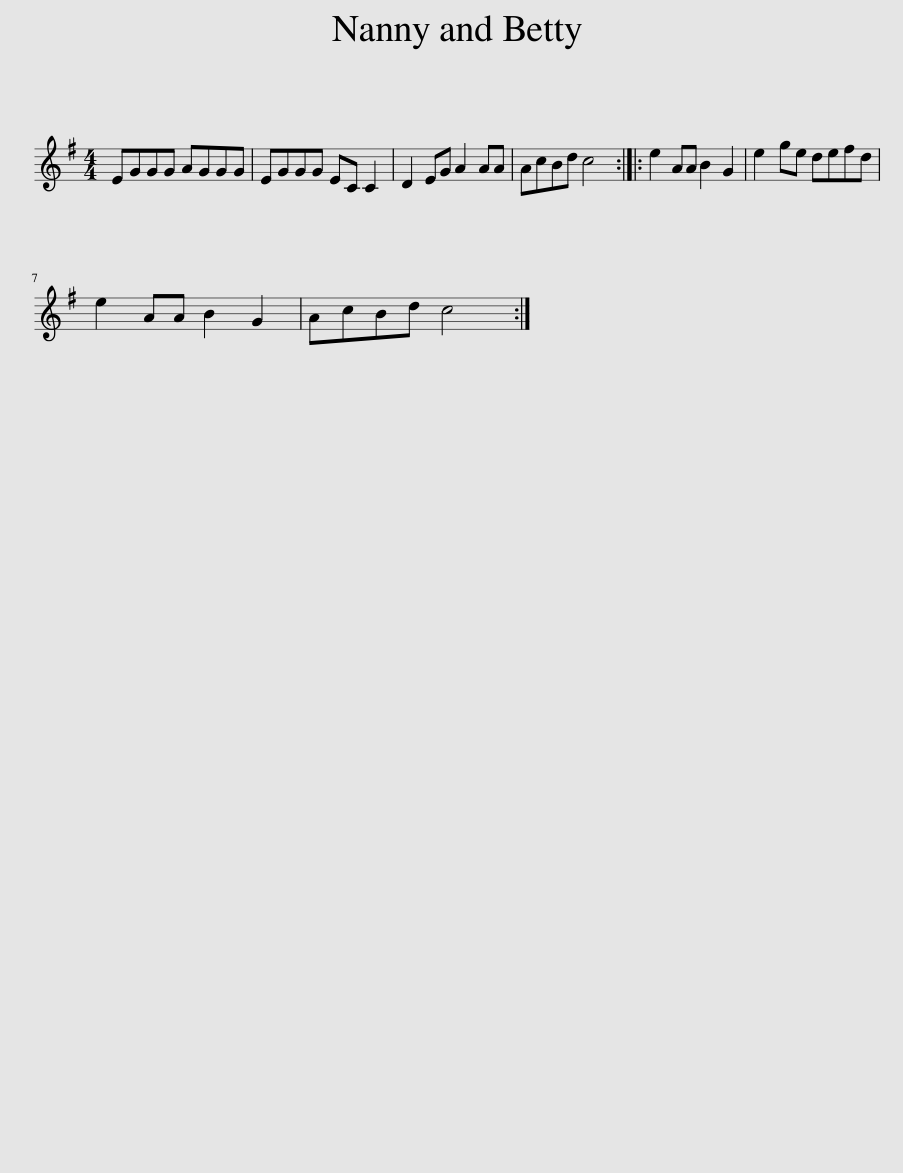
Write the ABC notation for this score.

X:1
L:1/8
M:4/4
I:linebreak $
K:G
V:1 treble
V:1
 EGGG AGGG | EGGG EC C2 | D2 EG A2 AA | AcBd c4 :: e2 AA B2 G2 | %5
 e2 ge defd |$ e2 AA B2 G2 | AcBd c4 :| %8
